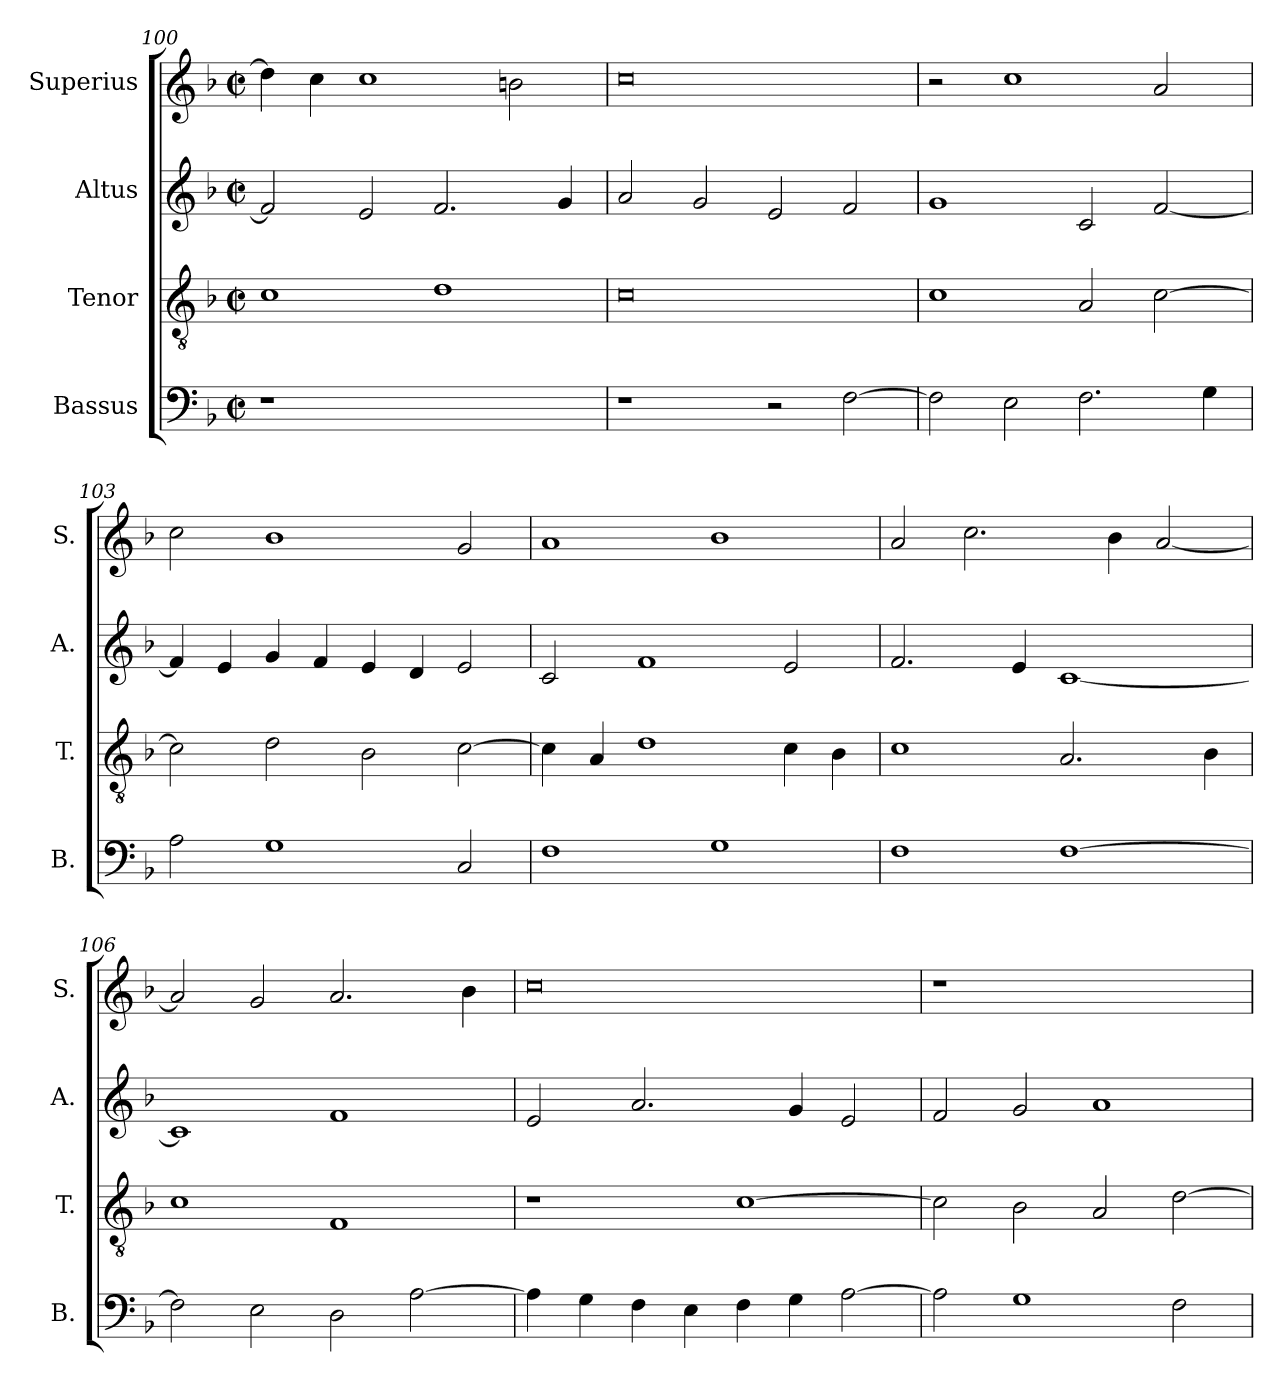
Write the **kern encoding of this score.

**kern	**kern	**kern	**kern
*part4	*part3	*part2	*part1
*staff4	*staff3	*staff2	*staff1
*I"Bassus	*I"Tenor	*I"Altus	*I"Superius
*I'B.	*I'T.	*I'A.	*I'S.
*clefF4	*clefGv2	*clefG2	*clefG2
*	*ITrd7c12	*	*
*k[b-]	*k[b-]	*k[b-]	*k[b-]
*F:	*F:	*F:	*F:
*M2/2	*M2/2	*M2/2	*M2/2
*met(c|)	*met(c|)	*met(c|)	*met(c|)
=100	=100	=100	=100
!LO:N:vis=1	!	!	!
1r	1Ci	2fi/]	4ddi\]
.	.	.	4cci\
.	.	2ei/	1cci
1ryy	1Di	2.fi/	.
.	.	.	2bni\
.	.	4gi/	.
=101	=101	=101	=101
1r	0Ci	2ai/	0cci
.	.	2gi/	.
2r	.	2ei/	.
[>2Fi\	.	2fi/	.
=102	=102	=102	=102
2Fi\]	1Ci	1gi	2r
2Ei\	.	.	1cci
2.Fi\	2AAi/	2ci/	.
.	[>2Ci\	[<2fi/	2ai/
4Gi\	.	.	.
!!LO:PB:g=z
=103	=103	=103	=103
2Ai\	2Ci\]	4fi/]	2cci\
.	.	4ei/	.
1Gi	2Di\	4gi/	1b-i
.	.	4fi/	.
.	2BB-i\	4ei/	.
.	.	4di/	.
2Ci/	[>2Ci\	2ei/	2gi/
=104	=104	=104	=104
1Fi	4Ci\]	2ci/	1ai
.	4AAi/	.	.
.	1Di	1fi	.
1Gi	.	.	1b-i
.	4Ci\	2ei/	.
.	4BB-i\	.	.
=105	=105	=105	=105
1Fi	1Ci	2.fi/	2ai/
.	.	.	2.cci\
.	.	4ei/	.
[>1Fi	2.AAi/	[<1ci	.
.	.	.	4b-i\
.	.	.	[<2ai/
.	4BB-i\	.	.
=106	=106	=106	=106
2Fi\]	1Ci	1ci]	2ai/]
2Ei\	.	.	2gi/
2Di\	1FFi	1fi	2.ai/
[>2Ai\	.	.	.
.	.	.	4b-i\
!!LO:LB:g=z
=107	=107	=107	=107
4Ai\]	1r	2ei/	0cci
4Gi\	.	.	.
4Fi\	.	2.ai/	.
4Ei\	.	.	.
4Fi\	[>1Ci	.	.
4Gi\	.	4gi/	.
[>2Ai\	.	2ei/	.
=108	=108	=108	=108
!	!	!	!LO:N:vis=1
2Ai\]	2Ci\]	2fi/	1r
1Gi	2BB-i\	2gi/	.
.	2AAi/	1ai	1ryy
2Fi\	[>2Di\	.	.
=	=	=	=
*-	*-	*-	*-
